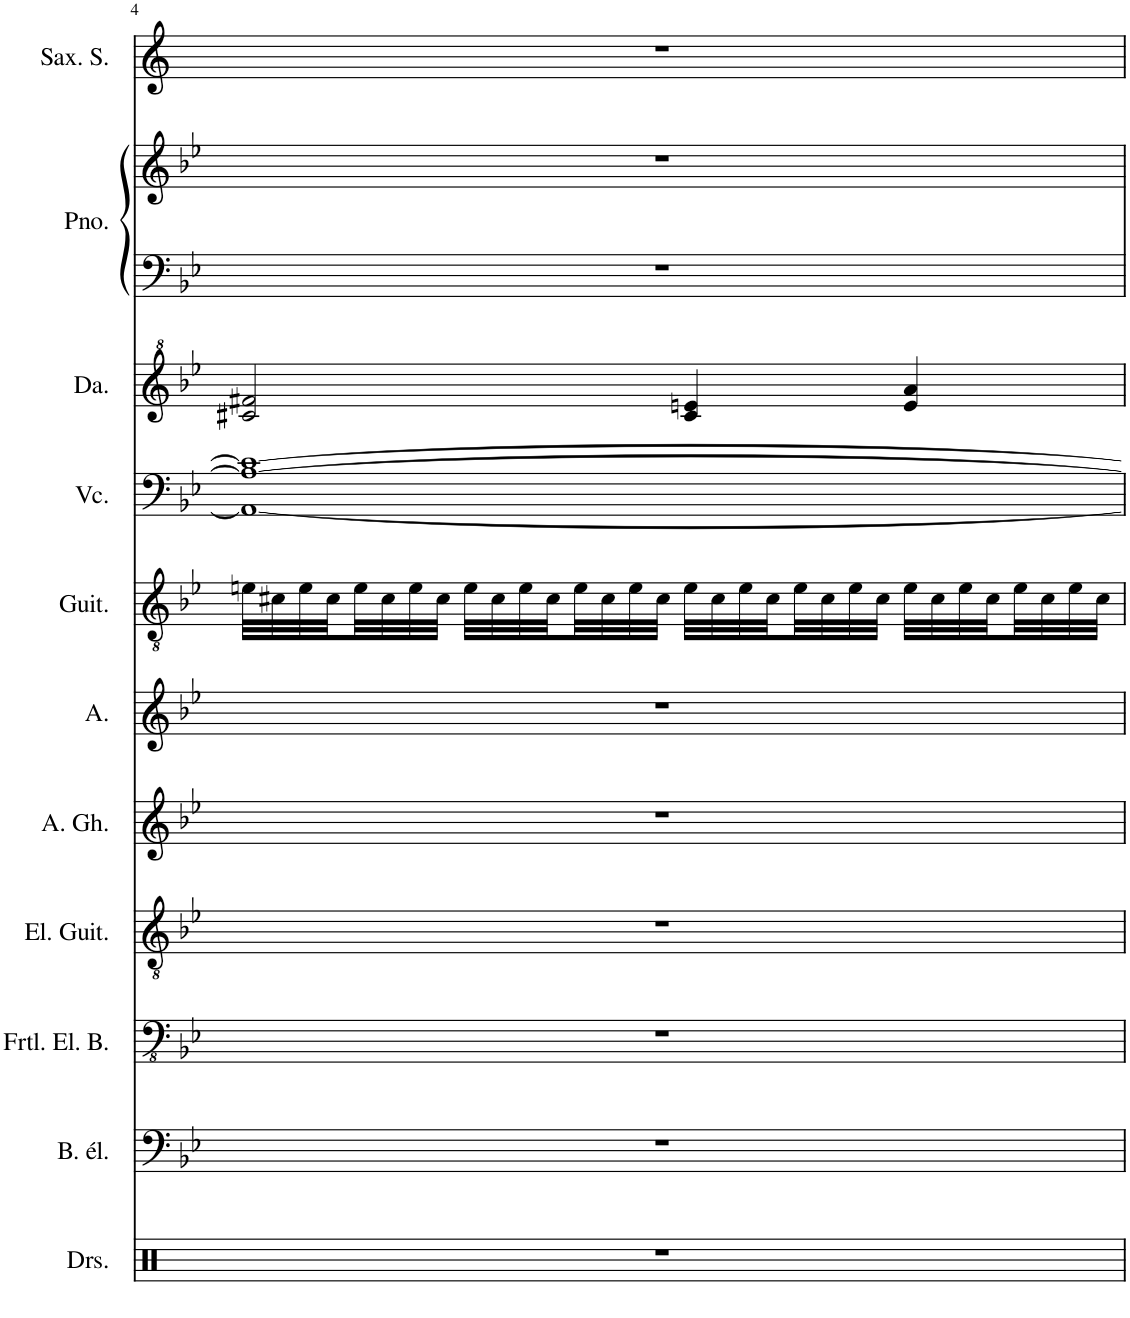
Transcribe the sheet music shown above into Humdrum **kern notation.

**kern	**kern	**kern	**kern	**kern	**kern	**kern	**kern	**kern	**kern	**kern	**kern
*part11	*part10	*part9	*part8	*part7	*part6	*part5	*part4	*part3	*part2	*part2	*part1
*staff12	*staff11	*staff10	*staff9	*staff8	*staff7	*staff6	*staff5	*staff4	*staff3	*staff2	*staff1
*I"Set de batterie	*I"Basse électrique à 5 cordes	*I"Fretless Electric Bass	*I"Electric Guitar	*I"Alto Gemshorn	*I"Chant Alto	*I"Acoustic Guitar	*I"Violoncello	*I"Danso	*I"Piano	*	*I"Saxophone soprano
*	*I'B. él.	*I'Frtl. El. B.	*I'El. Guit.	*I'A. Gh.	*I'A.	*I'Guit.	*I'Vc.	*I'Da.	*I'Pno.	*	*I'Sax. S.
!!LO:PB:g=z
*clefX	*clefF4	*clefFv4	*clefGv2	*clefG2	*clefG2	*clefGv2	*clefF4	*clefG^2	*clefF4	*clefG2	*clefG2
*	*Trd7c12	*	*	*	*	*	*	*	*	*	*Trd1c2
*k[]	*k[b-e-]	*k[b-e-]	*k[b-e-]	*k[b-e-]	*k[b-e-]	*k[b-e-]	*k[b-e-]	*k[b-e-]	*k[b-e-]	*k[b-e-]	*k[]
*M4/4	*M4/4	*M4/4	*M4/4	*M4/4	*M4/4	*M4/4	*M4/4	*M4/4	*M4/4	*M4/4	*M4/4
=4	=4	=4	=4	=4	=4	=4	=4	=4	=4	=4	=4
1r	1r	1r	1r	1r	1r	32en\LLL	1AA_ 1A_ 1c#_	2cc#X/ 2ff#X/	1r	1r	1r
.	.	.	.	.	.	32c#X\	.	.	.	.	.
.	.	.	.	.	.	32e\	.	.	.	.	.
.	.	.	.	.	.	32c#\	.	.	.	.	.
.	.	.	.	.	.	32e\	.	.	.	.	.
.	.	.	.	.	.	32c#\	.	.	.	.	.
.	.	.	.	.	.	32e\	.	.	.	.	.
.	.	.	.	.	.	32c#\JJJ	.	.	.	.	.
.	.	.	.	.	.	32e\LLL	.	.	.	.	.
.	.	.	.	.	.	32c#\	.	.	.	.	.
.	.	.	.	.	.	32e\	.	.	.	.	.
.	.	.	.	.	.	32c#\	.	.	.	.	.
.	.	.	.	.	.	32e\	.	.	.	.	.
.	.	.	.	.	.	32c#\	.	.	.	.	.
.	.	.	.	.	.	32e\	.	.	.	.	.
.	.	.	.	.	.	32c#\JJJ	.	.	.	.	.
.	.	.	.	.	.	32e\LLL	.	4cc#/ 4een/	.	.	.
.	.	.	.	.	.	32c#\	.	.	.	.	.
.	.	.	.	.	.	32e\	.	.	.	.	.
.	.	.	.	.	.	32c#\	.	.	.	.	.
.	.	.	.	.	.	32e\	.	.	.	.	.
.	.	.	.	.	.	32c#\	.	.	.	.	.
.	.	.	.	.	.	32e\	.	.	.	.	.
.	.	.	.	.	.	32c#\JJJ	.	.	.	.	.
.	.	.	.	.	.	32e\LLL	.	4ee/ 4aa/	.	.	.
.	.	.	.	.	.	32c#\	.	.	.	.	.
.	.	.	.	.	.	32e\	.	.	.	.	.
.	.	.	.	.	.	32c#\	.	.	.	.	.
.	.	.	.	.	.	32e\	.	.	.	.	.
.	.	.	.	.	.	32c#\	.	.	.	.	.
.	.	.	.	.	.	32e\	.	.	.	.	.
.	.	.	.	.	.	32c#\JJJ	.	.	.	.	.
=	=	=	=	=	=	=	=	=	=	=	=
*-	*-	*-	*-	*-	*-	*-	*-	*-	*-	*-	*-
